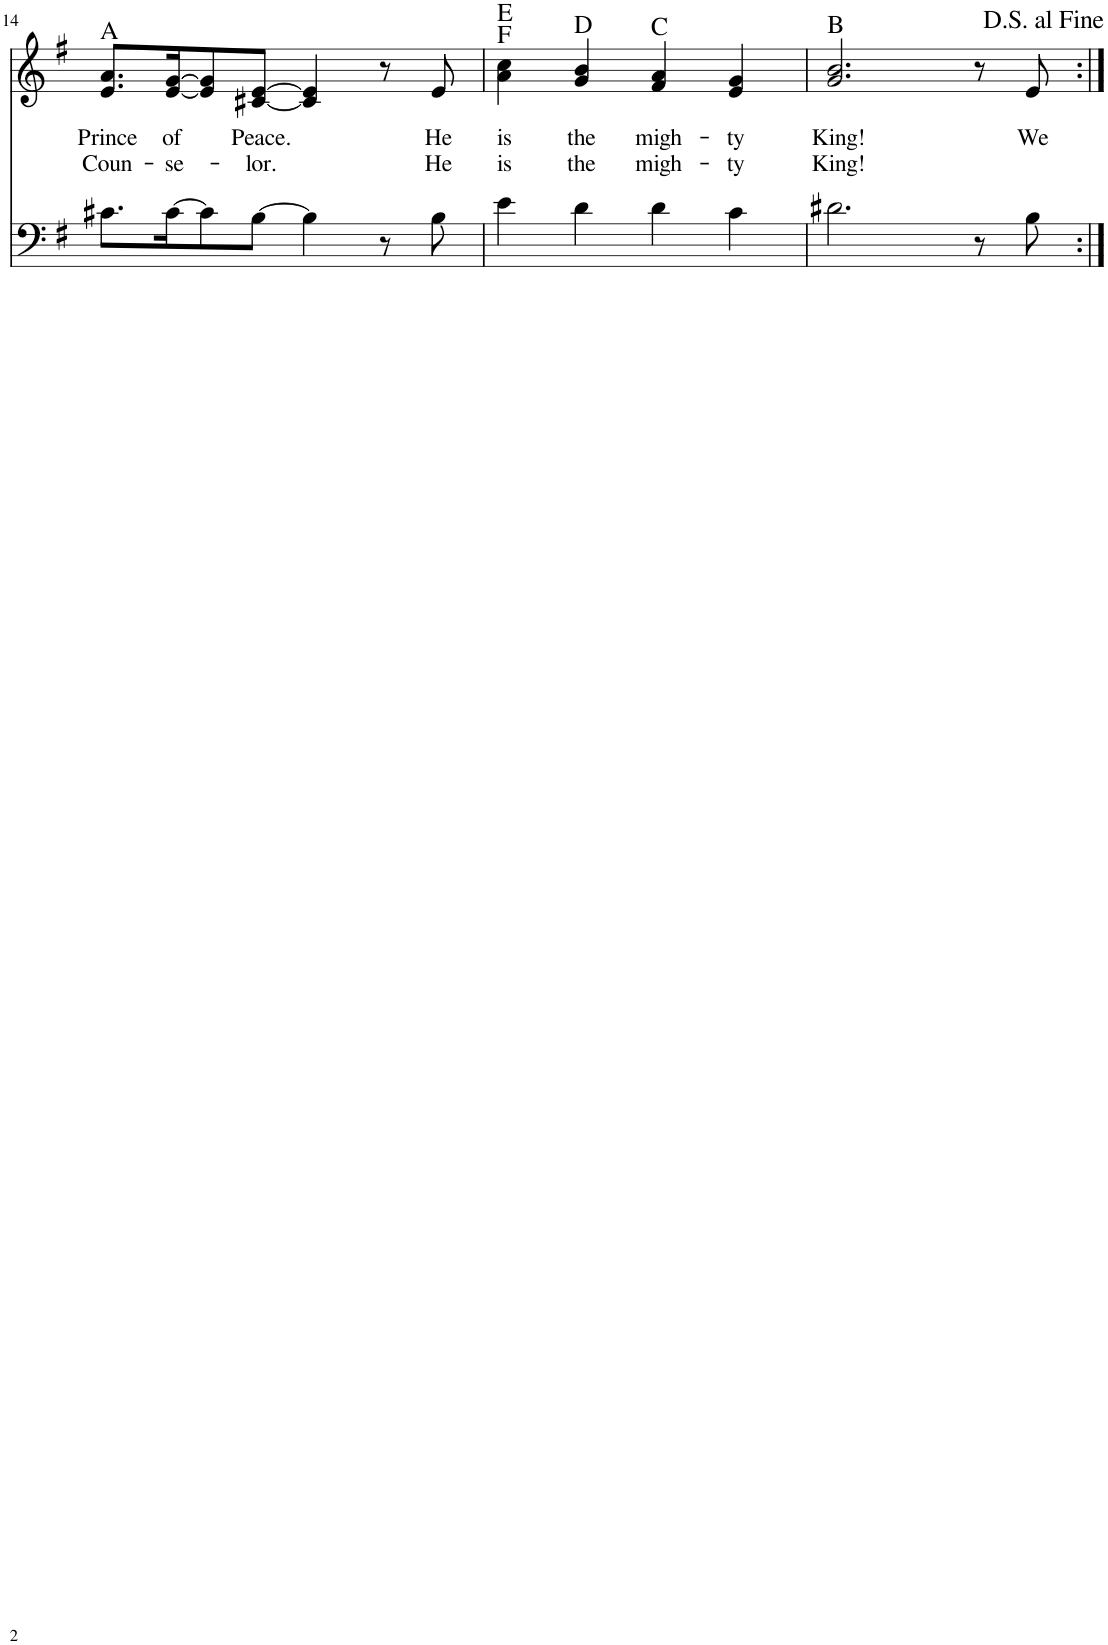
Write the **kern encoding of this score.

**kern	**kern	**text	**text	**harte
*part2	*part1	*part1	*part1	*part1
*staff2	*staff1	*staff1	*staff1	*
*I"Midi_1	*I"Midi_1	*	*	*
!!LO:PB:g=z
*clefF4	*clefG2	*	*	*
*k[f#]	*k[f#]	*	*	*
*M4/4	*M4/4	*	*	*
=14	=14	=14	=14	=14
!	!	!LO:LY:b	!LO:LY:b	!
8.c#X\L	8.e/ 8.a/L	Prince	Coun-	A:maj
!	!	!LO:LY:b	!LO:LY:b	!
[16c#\K	[16e/ [16g/K	-of	se-	.
8c#\]	8e/] 8g/]	.	.	.
!	!	!LO:LY:b	!LO:LY:b	!
[8B\J	[8c#X/ [8e/J	-Peace.	lor.	.
4B\]	4c#/] 4e/]	.	.	.
8r	8r	.	.	.
!	!	!LO:LY:b	!LO:LY:b	!
8B\	8e/	He	He	.
=15	=15	=15	=15	=15
!	!	!LO:LY:b	!LO:LY:b	!
4e\	4a\ 4cc\	is	is	F:maj E:maj
!	!	!LO:LY:b	!LO:LY:b	!
4d\	4g/ 4b/	the	the	D:maj
!	!	!LO:LY:b	!LO:LY:b	!
4d\	4f#/ 4a/	migh-	-migh-	C:maj
!	!	!LO:LY:b	!LO:LY:b	!
4c\	4e/ 4g/	-ty	ty	.
=16	=16	=16	=16	=16
!	!	!LO:LY:b	!LO:LY:b	!
2.d#X\	2.g/ 2.b/	King!	King!	B:maj
8r	8r	.	.	.
!	!	!LO:LY:b	!	!
8B\	8e/	We	.	.
=:|!	=:|!	=:|!	=:|!	=:|!
*-	*-	*-	*-	*-
